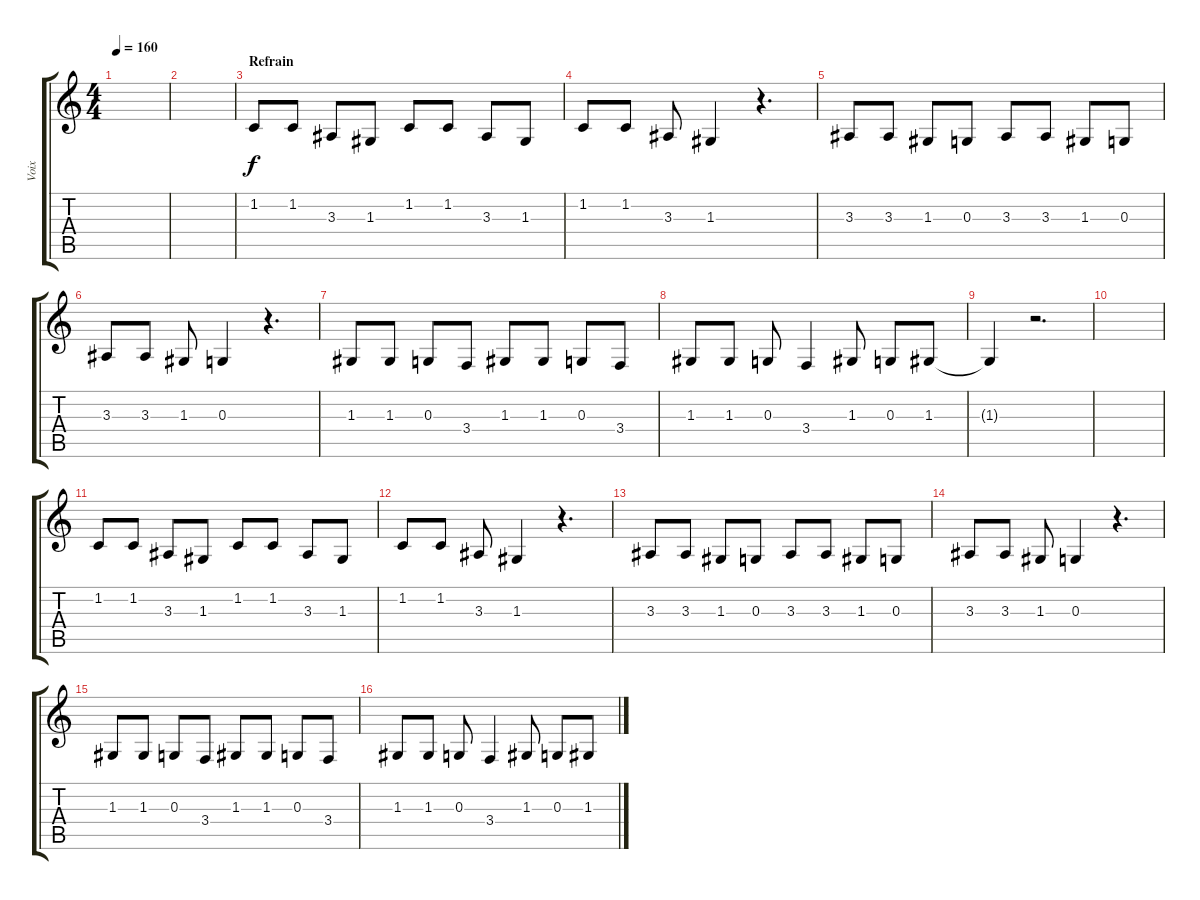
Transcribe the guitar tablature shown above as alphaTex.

\track ("Voix" "Voix") {instrument clarinet}
\staff {score tabs}
\tuning (E4 B3 G3 D3 A2 E2) {hide}
\ts (4 4)
\tempo 160
\clef g2
\ks c
|
|
\section ("" "Refrain")
1.2.8 1.2.8 3.3.8 1.3.8 1.2.8 1.2.8 3.3.8 1.3.8 |
1.2.8 1.2.8 3.3.8 1.3.4 r.4{d} |
3.3.8 3.3.8 1.3.8 0.3.8 3.3.8 3.3.8 1.3.8 0.3.8 |
3.3.8 3.3.8 1.3.8 0.3.4 r.4{d} |
1.3.8 1.3.8 0.3.8 3.4.8 1.3.8 1.3.8 0.3.8 3.4.8 |
1.3.8 1.3.8 0.3.8 3.4.4 1.3.8 0.3.8 1.3.8 |
1.3{t}.4 r.2{d} |
|
1.2.8 1.2.8 3.3.8 1.3.8 1.2.8 1.2.8 3.3.8 1.3.8 |
1.2.8 1.2.8 3.3.8 1.3.4 r.4{d} |
3.3.8{volume 0} 3.3.8 1.3.8 0.3.8 3.3.8 3.3.8 1.3.8 0.3.8 |
3.3.8 3.3.8 1.3.8 0.3.4 r.4{d} |
1.3.8 1.3.8 0.3.8 3.4.8 1.3.8 1.3.8 0.3.8 3.4.8 |
1.3.8 1.3.8 0.3.8 3.4.4 1.3.8 0.3.8 1.3.8
